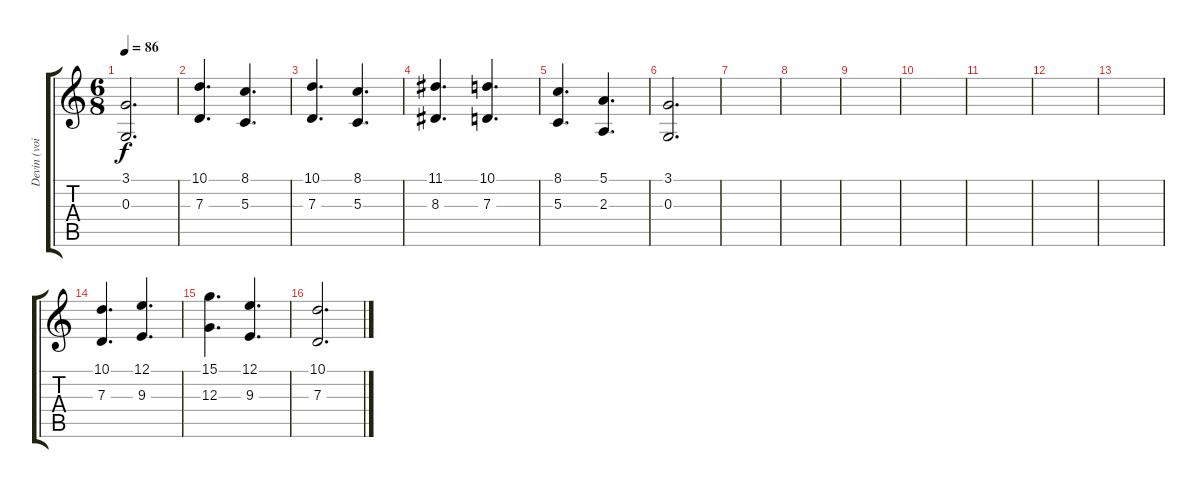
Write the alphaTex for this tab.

\track ("Devin (voice)" "Devin (voi") {instrument flute}
\staff {score tabs}
\tuning (E4 C4 G3 C3 G2 C2) {hide}
\ts (6 8)
\tempo 86
\clef g2
\ks c
(3.1 0.3).2{d dy f} |
(10.1 7.3).4{d} (8.1 5.3).4{d} |
(10.1 7.3).4{d} (8.1 5.3).4{d} |
(11.1 8.3).4{d} (10.1 7.3).4{d} |
(8.1 5.3).4{d} (5.1 2.3).4{d} |
(3.1 0.3).2{d} |
|
|
|
|
|
|
|
(10.1 7.3).4{d} (12.1 9.3).4{d} |
(15.1 12.3).4{d} (12.1 9.3).4{d} |
(10.1 7.3).2{d}
